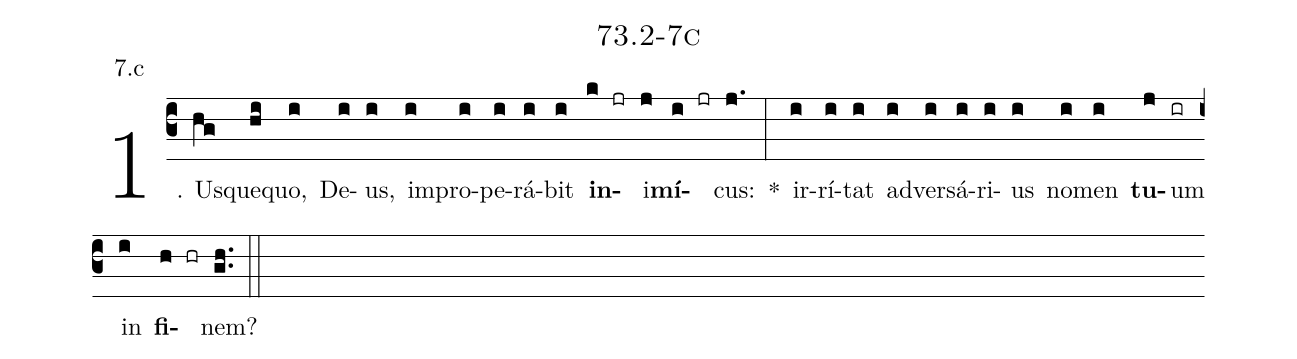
name: 73.2-7c;
annotation: 7.c;
%%
(c3)1. Us(hg)que(hi)quo,(i) De(i)us,(i) im(i)pro(i)pe(i)rá(i)bit(i) <b>in</b>(k jr)i(j)<b>mí</b>(i jr)cus:(j.) *(:) ir(i)rí(i)tat(i) ad(i)ver(i)sá(i)ri(i)us(i) no(i)men(i) <b>tu</b>(j)um(ir) in(i) <b>fi</b>(h hr)nem?(gh..) (::)


%E(i) u(i) o(j) u(i) a(h) e.(gh..) (::)
